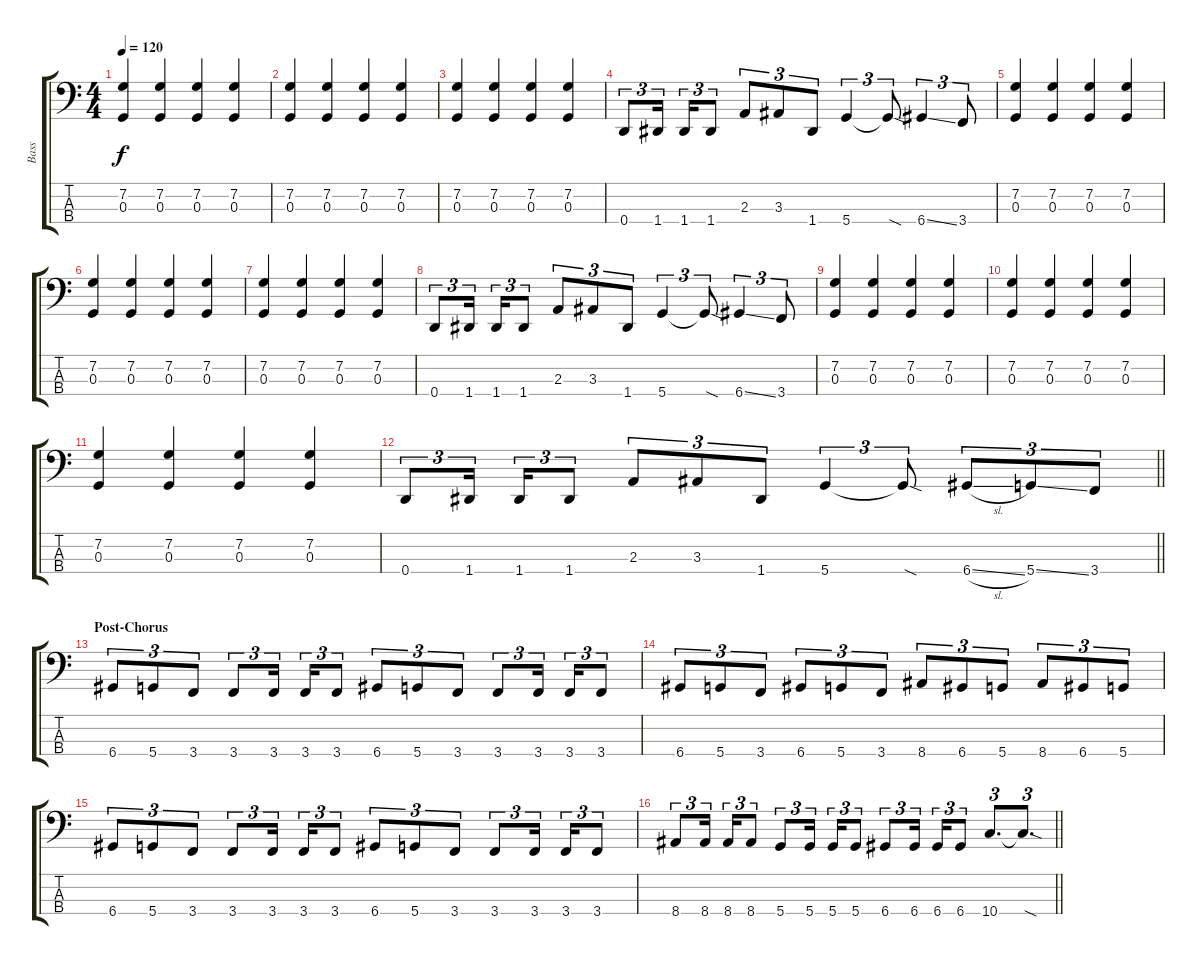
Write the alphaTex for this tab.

\track ("Bass" "Bass") {instrument electricbasspick}
\staff {score tabs}
\tuning (F2 C2 G1 D1) {hide}
\ts (4 4)
\tempo 120
\clef f4
\ks c
(7.2 0.3).4{dy f} (7.2 0.3).4 (7.2 0.3).4 (7.2 0.3).4 |
(7.2 0.3).4 (7.2 0.3).4 (7.2 0.3).4 (7.2 0.3).4 |
(7.2 0.3).4 (7.2 0.3).4 (7.2 0.3).4 (7.2 0.3).4 |
0.4.8{tu (3 2)} 1.4.16{tu (3 2) beam splitsecondary} 1.4.16{tu (3 2)} 1.4.8{tu (3 2)} 2.3.8{tu (3 2)} 3.3.8{tu (3 2)} 1.4.8{tu (3 2)} 5.4.4{tu (3 2)} 5.4{sod t}.8{tu (3 2)} 6.4{ss}.4{tu (3 2)} 3.4.8{tu (3 2)} |
(7.2 0.3).4 (7.2 0.3).4 (7.2 0.3).4 (7.2 0.3).4 |
(7.2 0.3).4 (7.2 0.3).4 (7.2 0.3).4 (7.2 0.3).4 |
(7.2 0.3).4 (7.2 0.3).4 (7.2 0.3).4 (7.2 0.3).4 |
0.4.8{tu (3 2)} 1.4.16{tu (3 2) beam splitsecondary} 1.4.16{tu (3 2)} 1.4.8{tu (3 2)} 2.3.8{tu (3 2)} 3.3.8{tu (3 2)} 1.4.8{tu (3 2)} 5.4.4{tu (3 2)} 5.4{sod t}.8{tu (3 2)} 6.4{ss}.4{tu (3 2)} 3.4.8{tu (3 2)} |
(7.2 0.3).4 (7.2 0.3).4 (7.2 0.3).4 (7.2 0.3).4 |
(7.2 0.3).4 (7.2 0.3).4 (7.2 0.3).4 (7.2 0.3).4 |
(7.2 0.3).4 (7.2 0.3).4 (7.2 0.3).4 (7.2 0.3).4 |
\barLineRight lightlight
0.4.8{tu (3 2)} 1.4.16{tu (3 2) beam splitsecondary} 1.4.16{tu (3 2)} 1.4.8{tu (3 2)} 2.3.8{tu (3 2)} 3.3.8{tu (3 2)} 1.4.8{tu (3 2)} 5.4.4{tu (3 2)} 5.4{sod t}.8{tu (3 2)} 6.4{sl}.8{tu (3 2)} 5.4{ss}.8{tu (3 2)} 3.4.8{tu (3 2)} |
\section ("" "Post-Chorus")
6.4.8{tu (3 2)} 5.4.8{tu (3 2)} 3.4.8{tu (3 2)} 3.4.8{tu (3 2)} 3.4.16{tu (3 2) beam splitsecondary} 3.4.16{tu (3 2)} 3.4.8{tu (3 2)} 6.4.8{tu (3 2)} 5.4.8{tu (3 2)} 3.4.8{tu (3 2)} 3.4.8{tu (3 2)} 3.4.16{tu (3 2) beam splitsecondary} 3.4.16{tu (3 2)} 3.4.8{tu (3 2)} |
6.4.8{tu (3 2)} 5.4.8{tu (3 2)} 3.4.8{tu (3 2)} 6.4.8{tu (3 2)} 5.4.8{tu (3 2)} 3.4.8{tu (3 2)} 8.4.8{tu (3 2)} 6.4.8{tu (3 2)} 5.4.8{tu (3 2)} 8.4.8{tu (3 2)} 6.4.8{tu (3 2)} 5.4.8{tu (3 2)} |
6.4.8{tu (3 2)} 5.4.8{tu (3 2)} 3.4.8{tu (3 2)} 3.4.8{tu (3 2)} 3.4.16{tu (3 2) beam splitsecondary} 3.4.16{tu (3 2)} 3.4.8{tu (3 2)} 6.4.8{tu (3 2)} 5.4.8{tu (3 2)} 3.4.8{tu (3 2)} 3.4.8{tu (3 2)} 3.4.16{tu (3 2) beam splitsecondary} 3.4.16{tu (3 2)} 3.4.8{tu (3 2)} |
\barLineRight lightlight
8.4.8{tu (3 2)} 8.4.16{tu (3 2) beam splitsecondary} 8.4.16{tu (3 2)} 8.4.8{tu (3 2)} 5.4.8{tu (3 2)} 5.4.16{tu (3 2) beam splitsecondary} 5.4.16{tu (3 2)} 5.4.8{tu (3 2)} 6.4.8{tu (3 2)} 6.4.16{tu (3 2) beam splitsecondary} 6.4.16{tu (3 2)} 6.4.8{tu (3 2)} 10.4.8{d tu (3 2)} 10.4{sod t}.8{d tu (3 2)}
